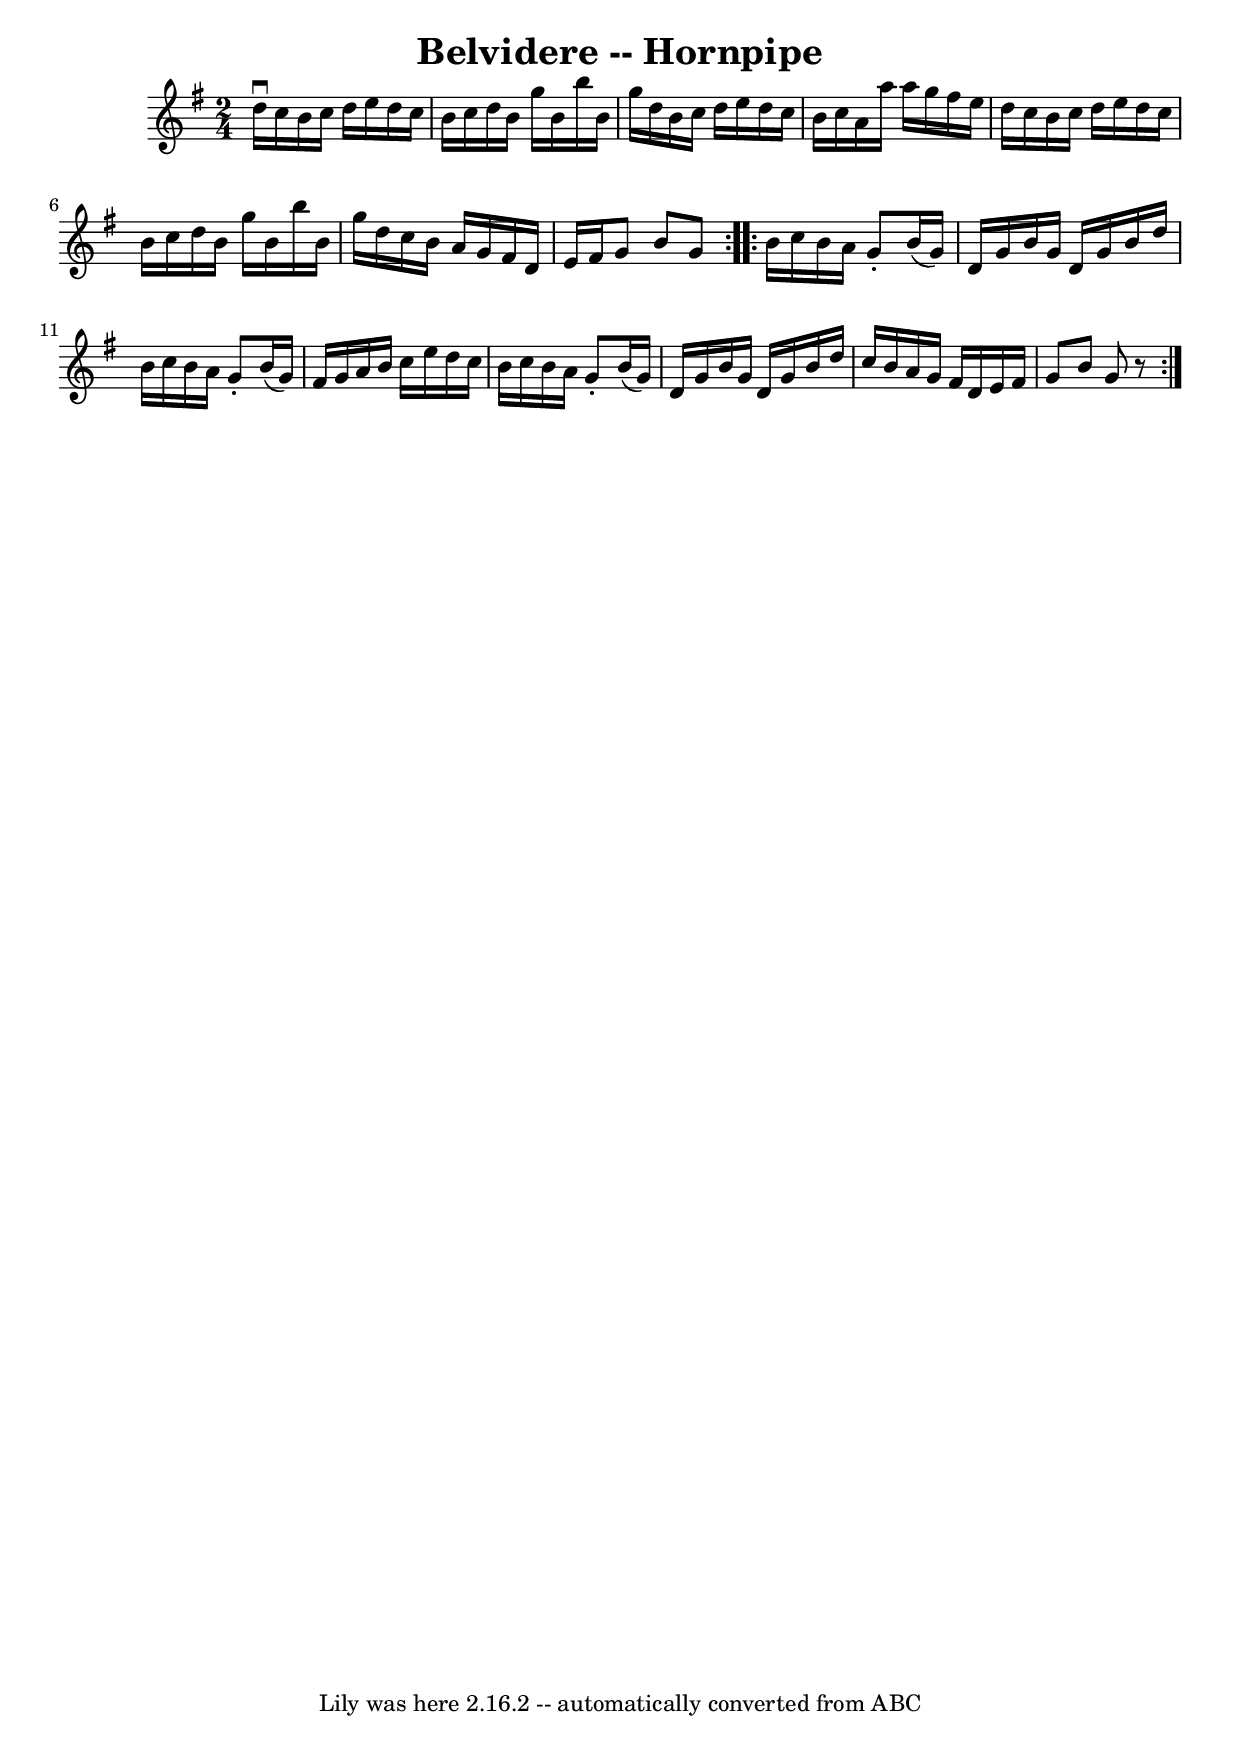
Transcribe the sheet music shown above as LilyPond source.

\version "2.16.2"
\include "Mammoth.ily"
\header {
  %% book = "Cole's 1000 Fiddle Tunes"
  crossRefNumber = "1"
  footnotes = ""
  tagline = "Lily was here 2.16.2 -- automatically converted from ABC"
  title = "Belvidere -- Hornpipe"

}
voicedefault =  {



  \repeat volta 2 {

    \time 2/4 
    \key g \major     d''16^\downbow c''16   |
    b'16 c''16         d''16 e''16 d''16 c''16 b'16 c''16   |
    d''16 b'16         g''16 b'16 b''16 b'16 g''16 d''16   |
    b'16 c''16         d''16 e''16 d''16 c''16 b'16 c''16   |
    a'16 a''16         a''16 g''16 fis''16 e''16 d''16 c''16   |
    b'16         c''16 d''16 e''16 d''16 c''16 b'16 c''16   |
    d''16         b'16 g''16 b'16 b''16 b'16 g''16 d''16   |
    c''16         b'16 a'16 g'16 fis'16 d'16 e'16 fis'16   |
    g'8 b'8 
    g'8  
  }     
  \repeat volta 2 {
    b'16 c''16 b'16 a'16 g'8-.        b'16 (g'16)  |
    d'16 g'16 b'16 g'16 d'16 g'16         b'16 d''16   |
    b'16 c''16 b'16 a'16 g'8-. b'16 (     g'16)  |
    fis'16 g'16 a'16 b'16 c''16 e''16 d''16        c''16   |
    b'16 c''16 b'16 a'16 g'8-. b'16 (g'16) |
    d'16 g'16 b'16 g'16 d'16 g'16 b'16 d''16   |
    c''16 b'16 a'16 g'16 fis'16 d'16 e'16 fis'16   |
    g'8 b'8 g'8    r8 
  }   

}

\score{
  <<

    \context Staff="default"
    {
      \voicedefault 
      
    }

  >>
  \layout {
    
  }
  \midi {
  }

}
